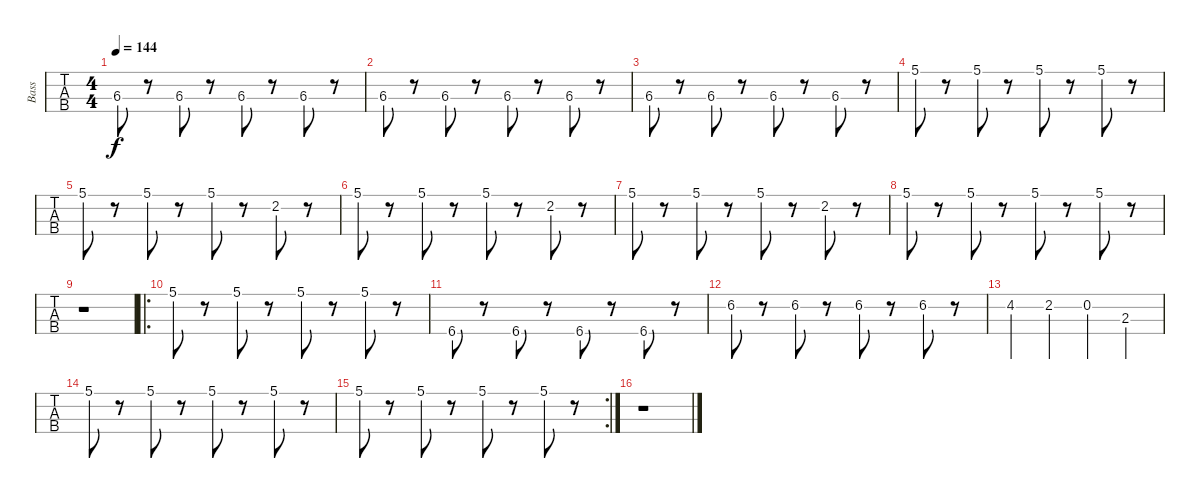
\track ("Bass" "Bass") {instrument electricbasspick}
\staff {tabs}
\tuning (Eb2 Bb1 F1 C1) {hide}
\ts (4 4)
\tempo 144
\clef f4
\ks c
6.3.8{dy f} r.8 6.3.8 r.8 6.3.8 r.8 6.3.8 r.8 |
6.3.8 r.8 6.3.8 r.8 6.3.8 r.8 6.3.8 r.8 |
6.3.8 r.8 6.3.8 r.8 6.3.8 r.8 6.3.8 r.8 |
5.1.8 r.8 5.1.8 r.8 5.1.8 r.8 5.1.8 r.8 |
5.1.8 r.8 5.1.8 r.8 5.1.8 r.8 2.2.8 r.8 |
5.1.8 r.8 5.1.8 r.8 5.1.8 r.8 2.2.8 r.8 |
5.1.8 r.8 5.1.8 r.8 5.1.8 r.8 2.2.8 r.8 |
5.1.8 r.8 5.1.8 r.8 5.1.8 r.8 5.1.8 r.8 |
r.1 |
\ro
5.1.8 r.8 5.1.8 r.8 5.1.8 r.8 5.1.8 r.8 |
6.4.8 r.8 6.4.8 r.8 6.4.8 r.8 6.4.8 r.8 |
6.2.8 r.8 6.2.8 r.8 6.2.8 r.8 6.2.8 r.8 |
4.2.4 2.2.4 0.2.4 2.3.4 |
5.1.8 r.8 5.1.8 r.8 5.1.8 r.8 5.1.8 r.8 |
\rc 2
5.1.8 r.8 5.1.8 r.8 5.1.8 r.8 5.1.8 r.8 |
r.1
